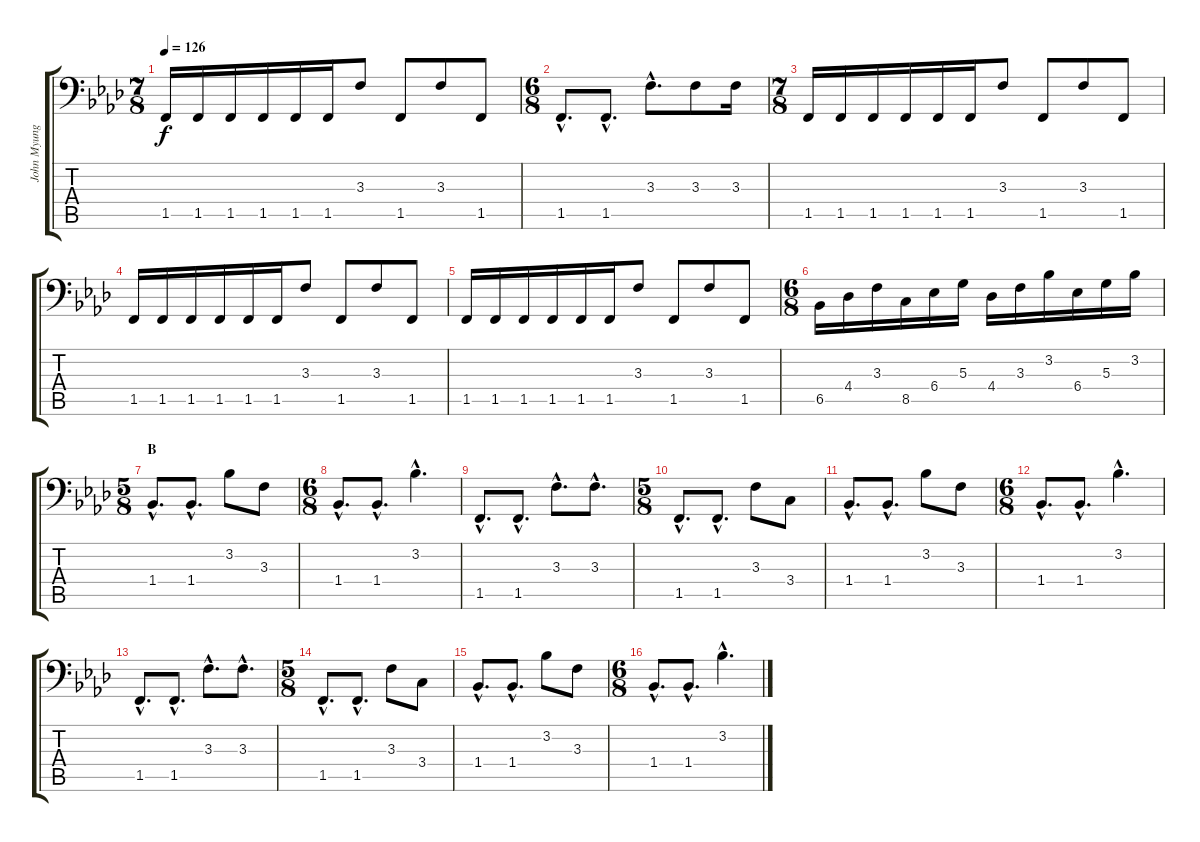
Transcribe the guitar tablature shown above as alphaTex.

\track ("John Myung" "John Myung") {instrument electricbassfinger}
\staff {score tabs}
\tuning (C3 G2 D2 A1 E1 B0) {hide}
\ts (7 8)
\tempo 126
\clef f4
\ks ab
1.5.16{dy f} 1.5.16 1.5.16 1.5.16 1.5.16 1.5.16 3.3.8 1.5.8 3.3.8 1.5.8 |
\ts (6 8)
1.5{hac}.8{d} 1.5{hac}.8{d} 3.3{hac}.8{d} 3.3.8 3.3.16 |
\ts (7 8)
1.5.16 1.5.16 1.5.16 1.5.16 1.5.16 1.5.16 3.3.8 1.5.8 3.3.8 1.5.8 |
1.5.16 1.5.16 1.5.16 1.5.16 1.5.16 1.5.16 3.3.8 1.5.8 3.3.8 1.5.8 |
1.5.16 1.5.16 1.5.16 1.5.16 1.5.16 1.5.16 3.3.8 1.5.8 3.3.8 1.5.8 |
\ts (6 8)
6.5.16 4.4.16 3.3.16 8.5.16 6.4.16 5.3.16 4.4.16 3.3.16 3.2.16 6.4.16 5.3.16 3.2.16 |
\ts (5 8)
\section ("" "B")
1.4{hac}.8{d} 1.4{hac}.8{d} 3.2.8 3.3.8 |
\ts (6 8)
1.4{hac}.8{d} 1.4{hac}.8{d} 3.2{hac}.4{d} |
1.5{hac}.8{d} 1.5{hac}.8{d} 3.3{hac}.8{d} 3.3{hac}.8{d} |
\ts (5 8)
1.5{hac}.8{d} 1.5{hac}.8{d} 3.3.8 3.4.8 |
1.4{hac}.8{d} 1.4{hac}.8{d} 3.2.8 3.3.8 |
\ts (6 8)
1.4{hac}.8{d} 1.4{hac}.8{d} 3.2{hac}.4{d} |
1.5{hac}.8{d} 1.5{hac}.8{d} 3.3{hac}.8{d} 3.3{hac}.8{d} |
\ts (5 8)
1.5{hac}.8{d} 1.5{hac}.8{d} 3.3.8 3.4.8 |
1.4{hac}.8{d} 1.4{hac}.8{d} 3.2.8 3.3.8 |
\ts (6 8)
1.4{hac}.8{d} 1.4{hac}.8{d} 3.2{hac}.4{d}
